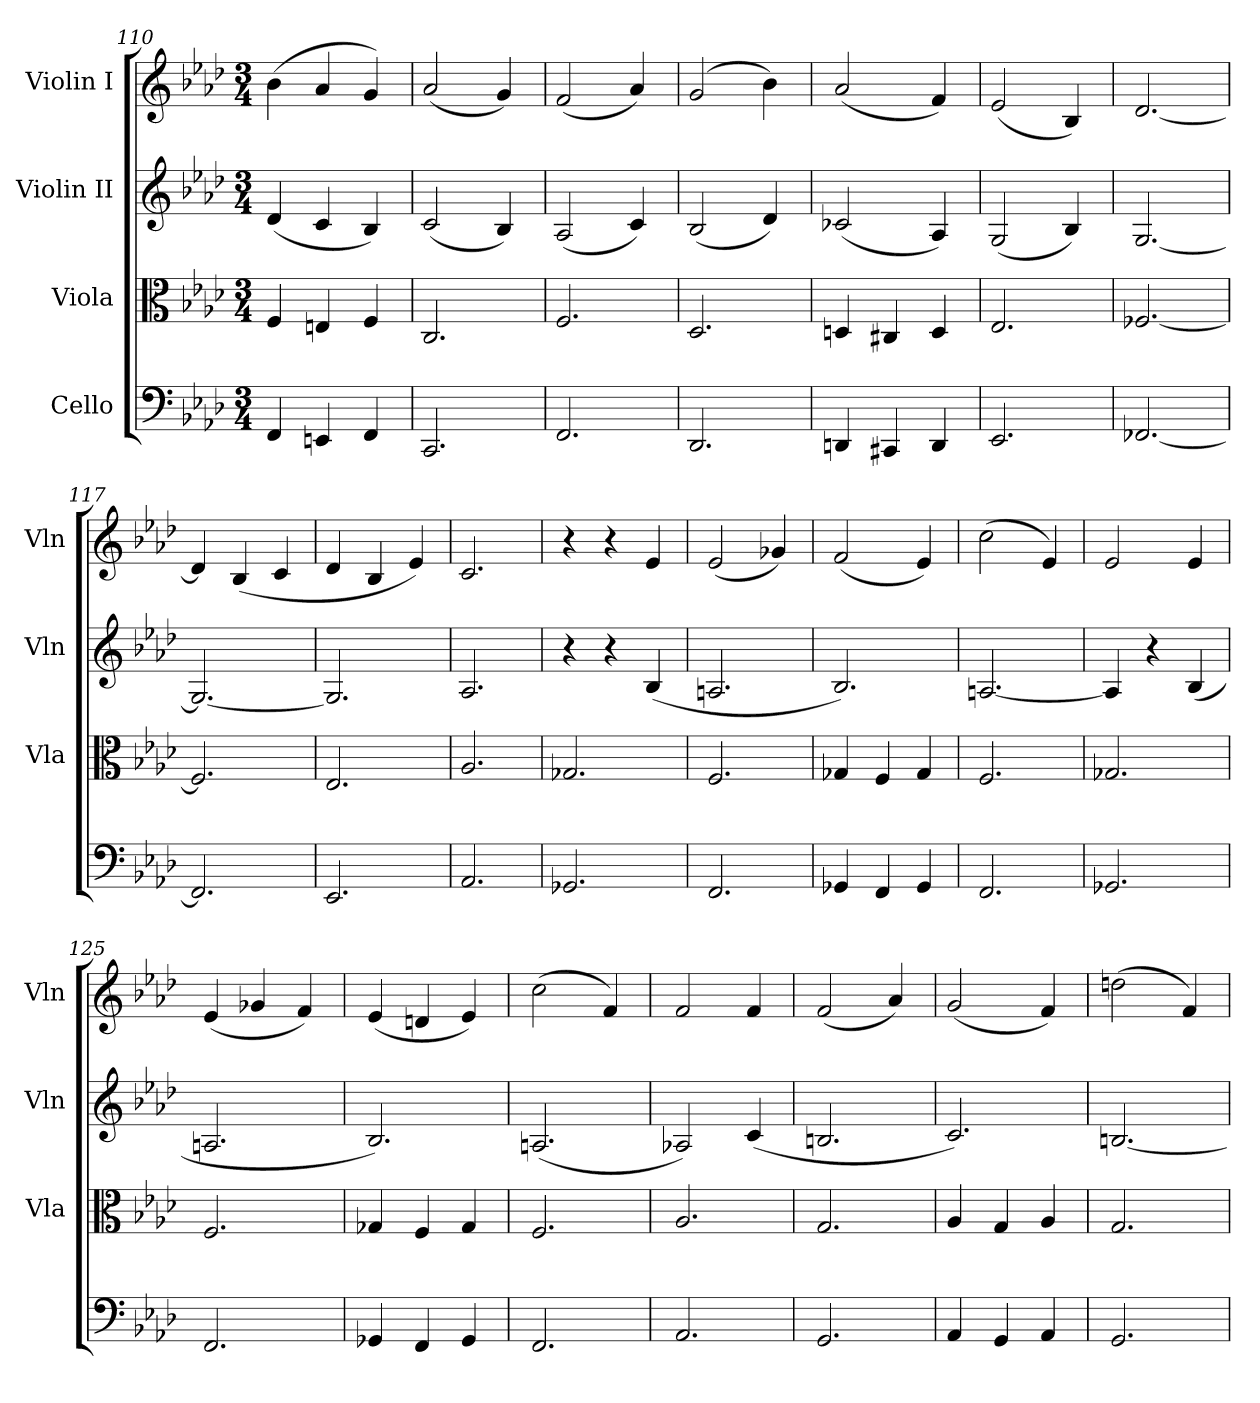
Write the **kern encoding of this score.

**kern	**kern	**kern	**kern
*part4	*part3	*part2	*part1
*staff4	*staff3	*staff2	*staff1
*I"Cello	*I"Viola	*I"Violin II	*I"Violin I
*	*I'Vla	*I'Vln	*I'Vln
*clefF4	*clefC3	*clefG2	*clefG2
*k[b-e-a-d-]	*k[b-e-a-d-]	*k[b-e-a-d-]	*k[b-e-a-d-]
*M3/4	*M3/4	*M3/4	*M3/4
=110	=110	=110	=110
4FF/	4F/	(<4d-/	(>4b-\
4EEn/	4En/	4c/	4a-/
4FF/	4F/	4B-/)	4g/)
=111	=111	=111	=111
2.CC/	2.C/	(<2c/	(<2a-/
.	.	4B-/)	4g/)
=112	=112	=112	=112
2.FF/	2.F/	(<2A-/	(<2f/
.	.	4c/)	4a-/)
=113	=113	=113	=113
2.DD-/	2.D-/	(<2B-/	(>2g/
.	.	4d-/)	4b-\)
=114	=114	=114	=114
4DDn/	4Dn/	(<2c-X/	(<2a-/
4CC#X/	4C#X/	.	.
4DD/	4D/	4A-/)	4f/)
=115	=115	=115	=115
2.EE-/	2.E-/	(<2G/	(<2e-/
.	.	4B-/)	4B-/)
=116	=116	=116	=116
[2.FF-X/	[2.F-X/	[2.G/	[2.d-/
=117	=117	=117	=117
*^	*^	*^	*
2.FF-/]	4ryy	2.F-/]	4ryy	2.G/_	4ryy	4d-/]
.	2ryy	.	2ryy	.	2ryy	(>4B-/
.	.	.	.	.	.	4c/
*v	*v	*	*	*v	*v	*
*	*v	*v	*	*
=118	=118	=118	=118
2.EE-/	2.E-/	2.G/]	4d-/
.	.	.	4B-/
.	.	.	4e-/)
=119	=119	=119	=119
2.AA-/	2.A-/	2.A-/	2.c/
=120	=120	=120	=120
2.GG-X/	2.G-X/	4r	4r
.	.	4r	4r
.	.	(>4B-/	4e-/
=121	=121	=121	=121
2.FF/	2.F/	2.An/	(<2e-/
.	.	.	4g-X/)
=122	=122	=122	=122
4GG-X/	4G-X/	2.B-/)	(<2f/
4FF/	4F/	.	.
4GG-/	4G-/	.	4e-/)
=123	=123	=123	=123
2.FF/	2.F/	[2.An/	(>2cc\
.	.	.	4e-/)
=124	=124	=124	=124
2.GG-X/	2.G-X/	4A/]	2e-/
.	.	4r	.
.	.	(>4B-/	4e-/
!!LO:LB:g=z
=125	=125	=125	=125
2.FF/	2.F/	2.An/	(<4e-/
.	.	.	4g-X/
.	.	.	4f/)
=126	=126	=126	=126
4GG-X/	4G-X/	2.B-/)	(<4e-/
4FF/	4F/	.	4dn/
4GG-/	4G-/	.	4e-/)
=127	=127	=127	=127
2.FF/	2.F/	(<2.An/	(>2cc\
.	.	.	4f/)
=128	=128	=128	=128
2.AA-/	2.A-/	2A-X/)	2f/
.	.	(>4c/	4f/
=129	=129	=129	=129
2.GG/	2.G/	2.Bn/	(<2f/
.	.	.	4a-/)
=130	=130	=130	=130
4AA-/	4A-/	2.c/)	(<2g/
4GG/	4G/	.	.
4AA-/	4A-/	.	4f/)
=131	=131	=131	=131
2.GG/	2.G/	[2.Bn/	(>2ddn\
.	.	.	4f/)
=	=	=	=
*-	*-	*-	*-
